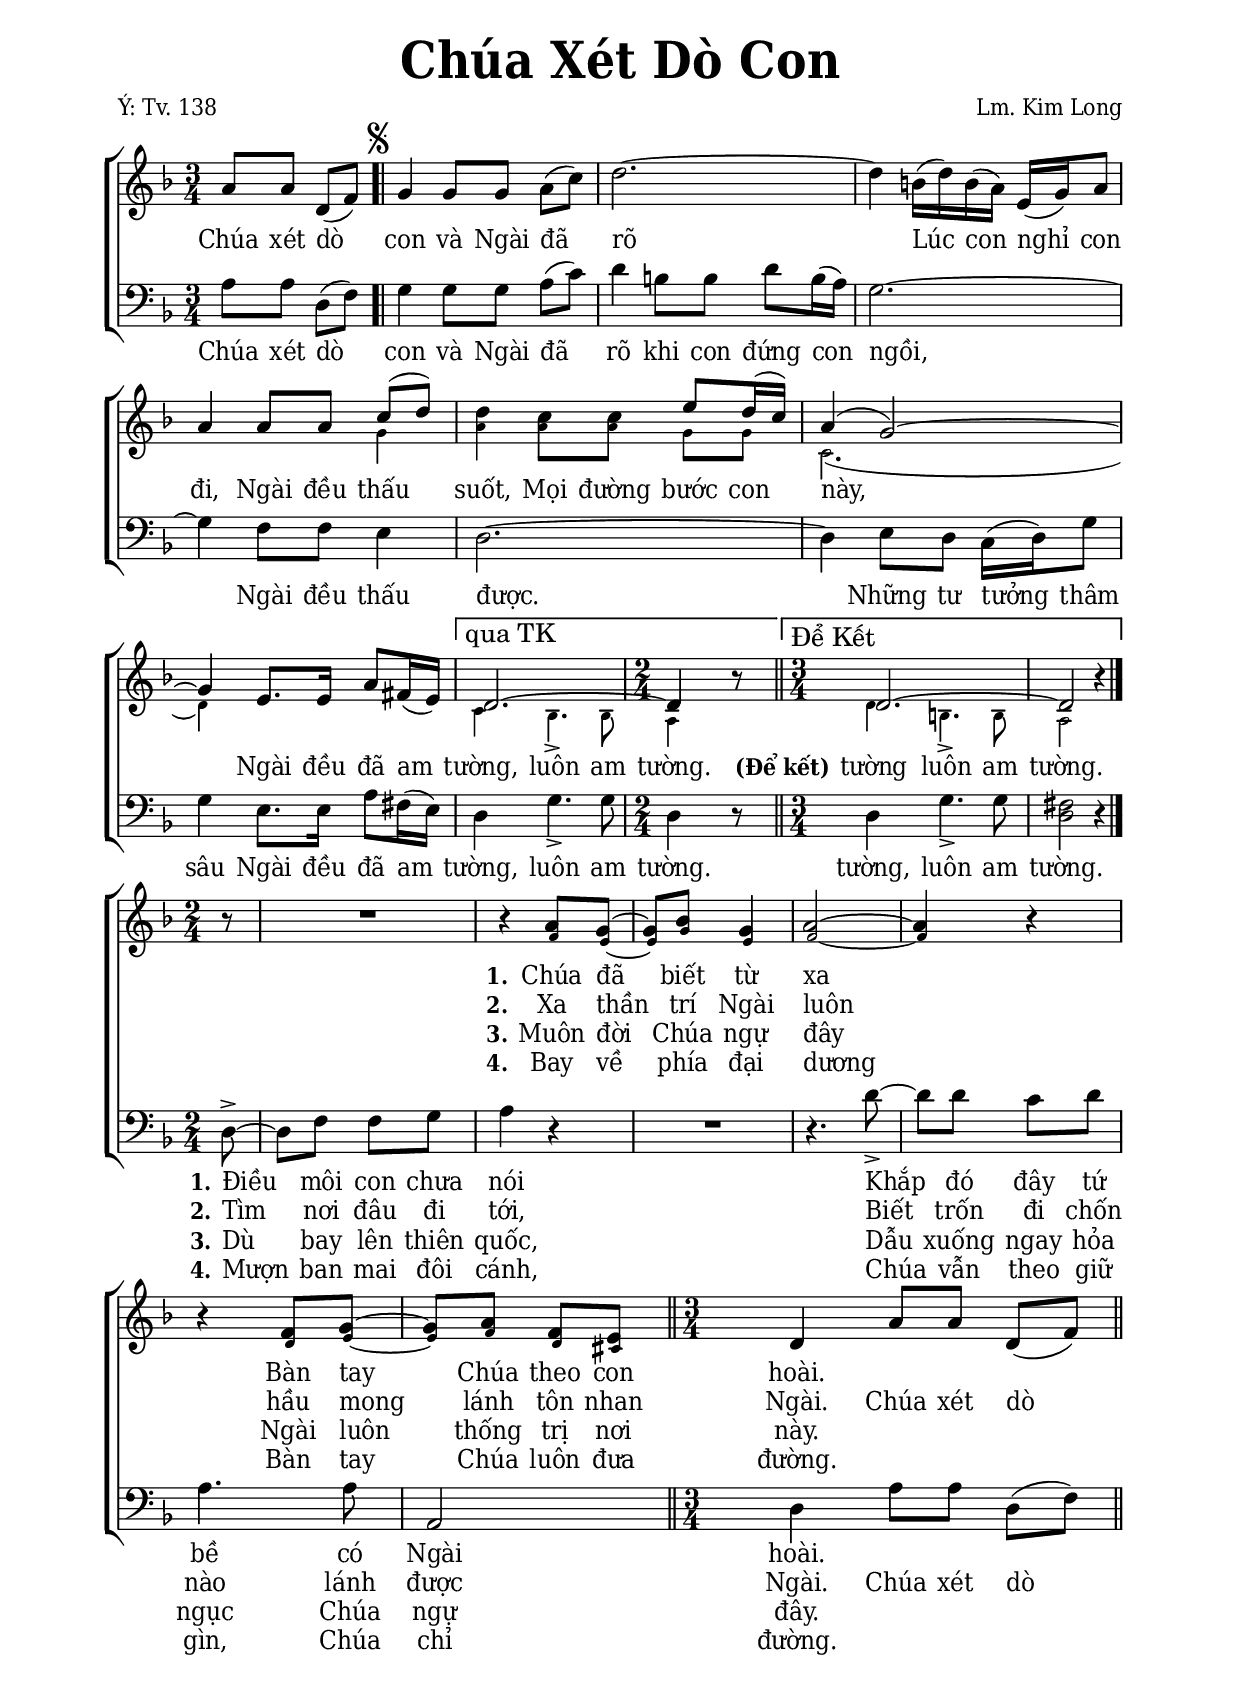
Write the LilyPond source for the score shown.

% Cài đặt chung
\version "2.22.1"
\include "english.ly"

\header {
  title = \markup { \fontsize #3 "Chúa Xét Dò Con" }
  poet = "Ý: Tv. 138"
  composer = "Lm. Kim Long"
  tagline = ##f
}

% Nhạc
nhacDiepKhucSop = \relative c'' {
  \time 3/4
  \set Timing.beamExceptions = #'()
  \set Timing.baseMoment = #(ly:make-moment 1/4)
  \set Timing.beatStructure = #'(1 1 1)
  \partial 2 a8 a d, (f)
  \once \override Score.RehearsalMark.font-size = #0.1
  \mark \markup { \musicglyph #"scripts.segno" }
  \bar ".|"
  g4 g8 g a (c) |
  d2. ~ |
  d4 b!16 (d) b (a) e (g) a8 |
  a4 a8 a c8 (d) |
  d4 c8 c e d16 (c) |
  a4 (g2) ~ |
  g4 e8. e16 a8 fs16 (e) |
  \set Score.repeatCommands = #'((volta "qua TK"))
  d2. ~ |
  
  \time 2/4
  \partial 4. d4 r8
  \set Score.repeatCommands = #'((volta #f) end-repeat)
  \bar "||"
  \set Score.repeatCommands = #'((volta "Để Kết"))
  \time 3/4
  \once \override Score.RehearsalMark.font-size = #0.5
  d2. ~ |
  d2 r4
  \set Score.repeatCommands = #'((volta #f) end-repeat)
  \bar "|."
}

nhacDiepKhucAlto = \relative c'' {
  \time 3/4
  \set Timing.beamExceptions = #'()
  \set Timing.baseMoment = #(ly:make-moment 1/4)
  \set Timing.beatStructure = #'(1 1 1)
  a8 a d, (f) |
  g4 g8 g a (c) |
  d2. ~ |
  d4 b!16 (d) b (a) e (g) a8 |
  a4 a8 a g4 |
  a a8 a g [g] |
  c,2. ( |
  d4) e8. e16 a8 fs16 (e) |
  c4 bf4. -> bf8 |
  a4 r8
  d4 b!4. _> b8 |
  a2 r4
}

nhacDiepKhucBas = \relative c' {
  \time 3/4
  \set Timing.beamExceptions = #'()
  \set Timing.baseMoment = #(ly:make-moment 1/4)
  \set Timing.beatStructure = #'(1 1 1)
  a8 a d, (f) |
  g4 g8 g a (c) |
  d4 b!8 b d b16 (a) |
  g2. ~ |
  g4 f8 f e4 |
  d2. ~ |
  d4 e8 d c16 (d) g8 |
  g4 e8. e16 a8 fs16 (e) |
  d4 g4. _> g8 |
  d4 r8
  d4 g4. _> g8 |
  <fs d>2 r4
}

nhacPhienKhucSop = \relative c'' {
  \time 2/4
  \partial 8 r8
  R2
  r4 a8 g ~ |
  g bf g4 |
  a2 ~ |
  a4 r |
  r f8 g ~ |
  g a f e \bar "||"
  
  \time 3/4
  d4
  a'8 a d, ([f])
  \bar "||"
}

nhacPhienKhucAlto = \relative c' {
  \time 2/4
  r8
  R2
  r4 f8 e ~ |
  e g e4 |
  f2 ~ |
  f4 r |
  r d8 e ~ |
  e f d cs |
  d4
  a'8 a d, ([f])
}

nhacPhienKhucBas = \relative c {
  \time 2/4
  d8 ^> ~ |
  d f f g |
  a4 r |
  R2
  r4. d8 _> ~ |
  d d c d |
  a4. a8 |
  a,2
  d4
  a'8 a d, ([f])
}

% Lời
loiDiepKhucSop = \lyricmode {
  Chúa xét dò con và Ngài đã rõ.
  Lúc con nghỉ con đi Ngài đều thấu suốt.
  Mọi đường lối con này Ngài đều đã am tường,
  tường.
}

loiDiepKhucAlto = \lyricmode {
  Chúa xét dò con và Ngài đã rõ
  Lúc con nghỉ con đi, Ngài đều thấu suốt,
  Mọi đường bước con này, Ngài đều đã am tường,
  luôn am tường.
  \set stanza = "   (Để kết)"
  tường luôn am tường.
}

loiDiepKhucBas = \lyricmode {
  Chúa xét dò con và Ngài đã rõ
  khi con đứng con ngồi, Ngài đều thấu được.
  Những tư tưởng thâm sâu Ngài đều đã am tường,
  luôn am tường.
  tường, luôn am tường.
}

loiPhienKhucSopMot = \lyricmode {
  \set stanza = #"1."
  Chúa đã biết từ xa
  Bàn tay Chúa theo con hoài.
}

loiPhienKhucSopHai = \lyricmode {
  \set stanza = #"2."
  Xa thần trí Ngài luôn
  hầu mong lánh tôn nhan Ngài.
  Chúa xét dò
}

loiPhienKhucSopBa = \lyricmode {
  \set stanza = #"3."
  Muôn đời Chúa ngự đây
  Ngài luôn thống trị nơi này.
}

loiPhienKhucSopBon = \lyricmode {
  \set stanza = #"4."
  Bay về phía đại dương
  Bàn tay Chúa luôn đưa đường.
}

loiPhienKhucBasMot = \lyricmode {
  \set stanza = #"1."
  Điều môi con chưa nói
  Khắp đó đây tứ bề có Ngài hoài.
}

loiPhienKhucBasHai = \lyricmode {
  \set stanza = #"2."
  Tìm nơi đâu đi tới,
  Biết trốn đi chốn nào lánh được Ngài.
  Chúa xét dò
}

loiPhienKhucBasBa = \lyricmode {
  \set stanza = #"3."
  Dù bay lên thiên quốc,
  Dẫu xuống ngay hỏa ngục Chúa ngự đây.
}

loiPhienKhucBasBon = \lyricmode {
  \set stanza = #"4."
  Mượn ban mai đôi cánh,
  Chúa vẫn theo giữ gìn, Chúa chỉ đường.
}


% Dàn trang
\paper {
  #(set-paper-size "a4")
  top-margin = 10\mm
  bottom-margin = 10\mm
  left-margin = 20\mm
  right-margin = 20\mm
  indent = #0
  #(define fonts
    (make-pango-font-tree
      "Deja Vu Serif Condensed"
      "Deja Vu Serif Condensed"
      "Deja Vu Serif Condensed"
      (/ 20 20)))
  print-page-number = #f
  page-count = #1
}

TongNhip = {
  \key f \major
  \set Timing.beamExceptions = #'()
  \set Timing.baseMoment = #(ly:make-moment 1/4)
  \set Timing.beatStructure = #'(1 1 1)
}

% Đổi kích thước nốt cho bè phụ
notBePhu =
#(define-music-function (font-size music) (number? ly:music?)
   (for-some-music
     (lambda (m)
       (if (music-is-of-type? m 'rhythmic-event)
           (begin
             (set! (ly:music-property m 'tweaks)
                   (cons `(font-size . ,font-size)
                         (ly:music-property m 'tweaks)))
             #t)
           #f))
     music)
   music)

\score {
  \new ChoirStaff <<
    \new Staff \with {
        \consists "Merge_rests_engraver"
        printPartCombineTexts = ##f
      }
      <<
      \new Voice \TongNhip \partCombine 
        \nhacDiepKhucSop
        \notBePhu -3 { \nhacDiepKhucAlto }
      \new NullVoice = beSop \nhacDiepKhucAlto
      \new Lyrics \lyricsto beSop \loiDiepKhucAlto
      >>
    %{
    \new Staff <<
      \new Voice = "beSop" {
        \clef treble \TongNhip \nhacDiepKhucSop
      }
      \new Lyrics \lyricsto beSop \loiDiepKhucSop
    >>
    \new Staff <<
      \new Voice = "beAlto" {
        \clef treble \TongNhip \nhacDiepKhucAlto
      }
      \new Lyrics \lyricsto beAlto \loiDiepKhucAlto
    >>
    %}
    \new Staff <<
        \clef "bass"
        \new Voice = beBas {
          \TongNhip \nhacDiepKhucBas
        }
      \new Lyrics \lyricsto beBas \loiDiepKhucBas
    >>
  >>
  \layout {
    %\override Lyrics.LyricText.font-size = #+2.2
    \override Lyrics.LyricSpace.minimum-distance = #1
    \override Score.BarNumber.break-visibility = ##(#f #f #f)
    \override Score.SpacingSpanner.uniform-stretching = ##t
  }
}

\score {
  \new ChoirStaff <<
    \new Staff \with {
        \consists "Merge_rests_engraver"
        printPartCombineTexts = ##f
      }
      <<
      \new Voice \TongNhip \partCombine 
        \nhacPhienKhucSop
        \notBePhu -3 { \nhacPhienKhucAlto }
      \new NullVoice = beSop \nhacPhienKhucSop
      \new Lyrics \lyricsto beSop \loiPhienKhucSopMot
      \new Lyrics \lyricsto beSop \loiPhienKhucSopHai
      \new Lyrics \lyricsto beSop \loiPhienKhucSopBa
      \new Lyrics \lyricsto beSop \loiPhienKhucSopBon
      >>
    \new Staff
      <<
      \new Voice = beBas {
        \clef bass \TongNhip \nhacPhienKhucBas
      }
      \new Lyrics \lyricsto beBas \loiPhienKhucBasMot
      \new Lyrics \lyricsto beBas \loiPhienKhucBasHai
      \new Lyrics \lyricsto beBas \loiPhienKhucBasBa
      \new Lyrics \lyricsto beBas \loiPhienKhucBasBon
    >>
  >>
  \layout {
    %\override Staff.TimeSignature.transparent = ##t
    %\override Lyrics.LyricText.font-size = #+2.2
    \override Lyrics.LyricSpace.minimum-distance = #1
    \override Score.BarNumber.break-visibility = ##(#f #f #f)
    \override Score.SpacingSpanner.uniform-stretching = ##t
  } 
}
